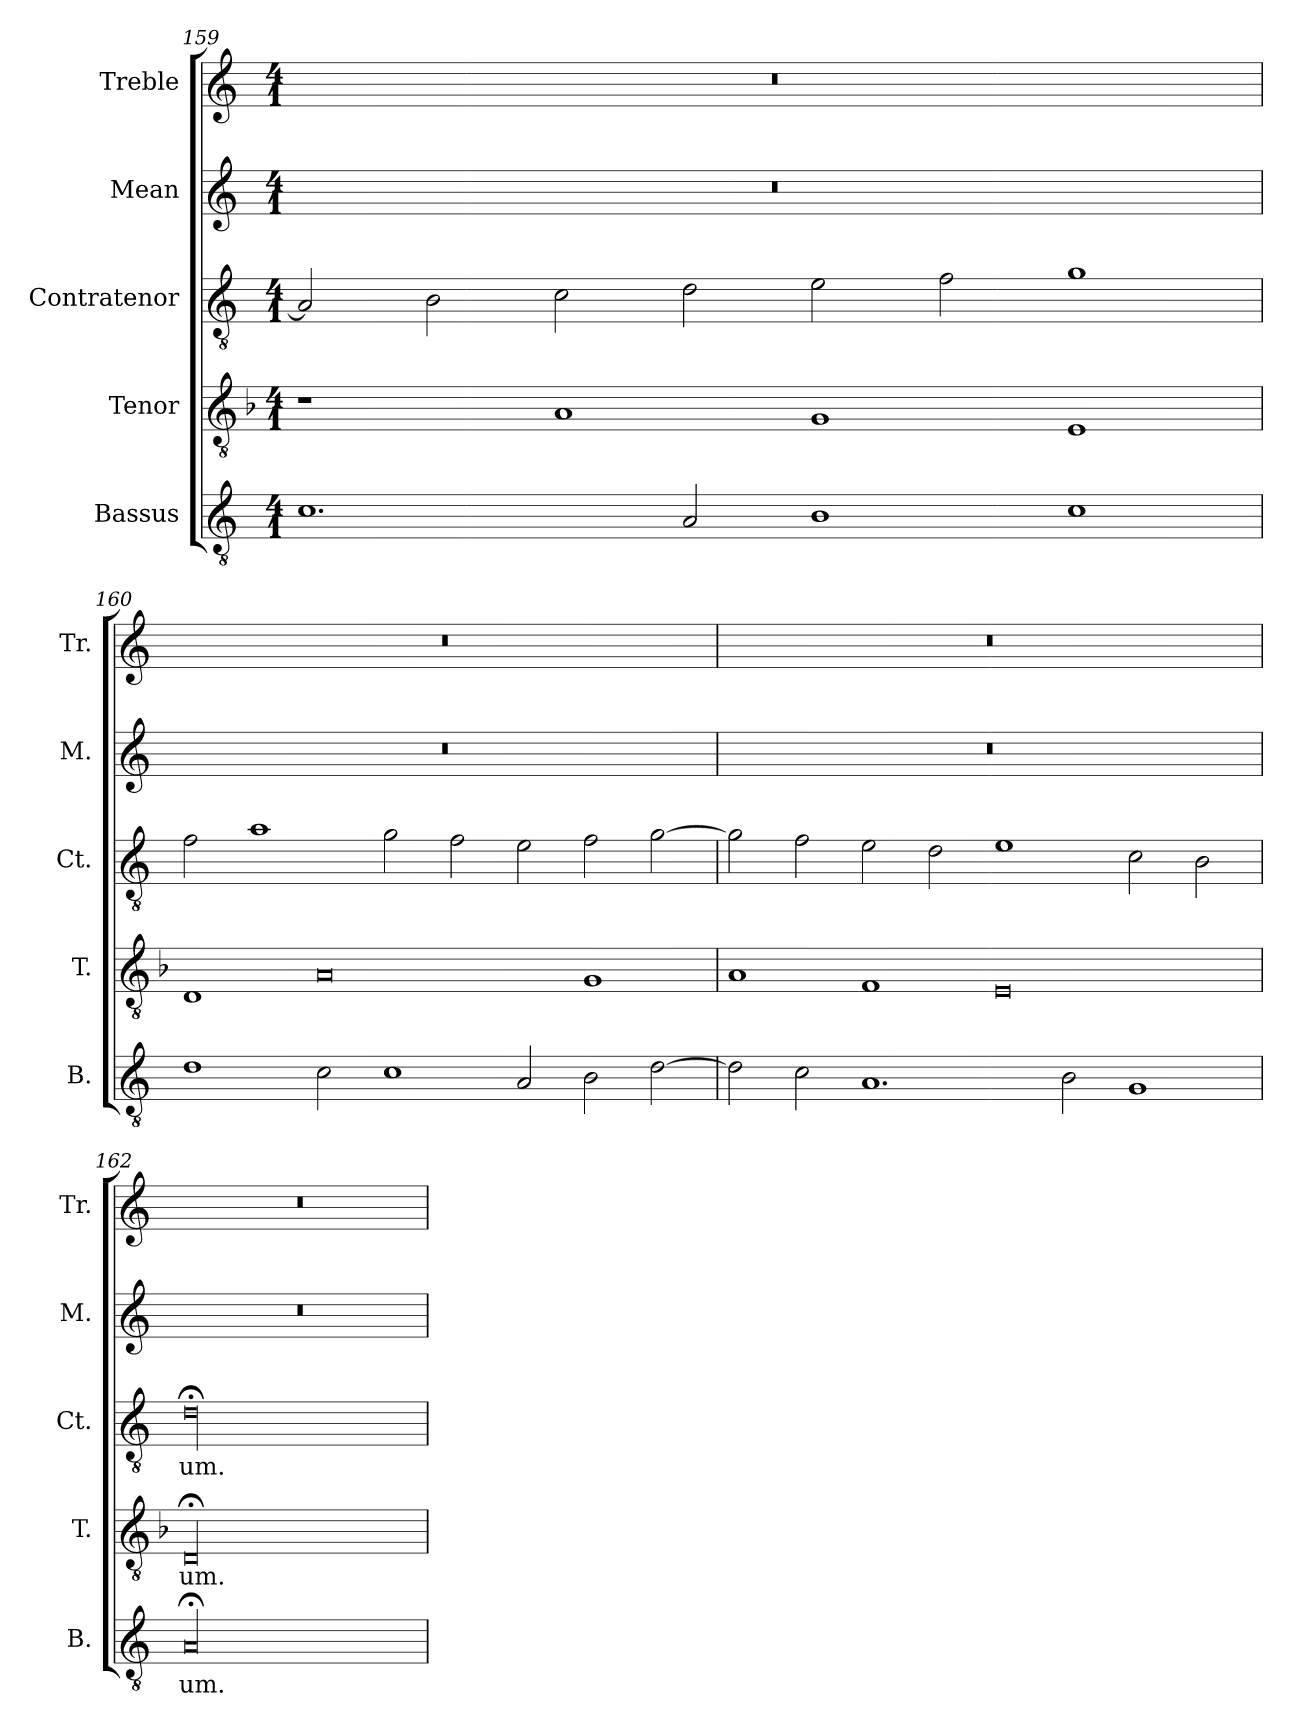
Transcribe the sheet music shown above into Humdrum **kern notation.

**kern	**text	**kern	**text	**kern	**text	**kern	**kern
*part5	*part5	*part4	*part4	*part3	*part3	*part2	*part1
*staff5	*staff5	*staff4	*staff4	*staff3	*staff3	*staff2	*staff1
*I"Bassus	*	*I"Tenor	*	*I"Contratenor	*	*I"Mean	*I"Treble
*I'B.	*	*I'T.	*	*I'Ct.	*	*I'M.	*I'Tr.
!!LO:PB:g=z
*clefGv2	*	*clefGv2	*	*clefGv2	*	*clefG2	*clefG2
*ITrd7c12	*	*ITrd7c12	*	*ITrd7c12	*	*	*
*k[]	*	*k[b-]	*	*k[]	*	*k[]	*k[]
*	*	*F:	*	*	*	*C:	*C:
*M4/1	*	*M4/1	*	*M4/1	*	*M4/1	*M4/1
=159	=159	=159	=159	=159	=159	=159	=159
!	!	!	!	!	!	!LO:N:vis=1	!LO:N:vis=1
1.Ci	.	1r	.	2AAi/]	.	00r	00r
.	.	.	.	2BBi\	.	.	.
.	.	1AAi	.	2Ci\	.	.	.
2AAi/	.	.	.	2Di\	.	.	.
1BBi	.	1GGi	.	2Ei\	.	.	.
.	.	.	.	2Fi\	.	.	.
1Ci	.	1EEi	.	1Gi	.	.	.
=160`	=160`	=160`	=160`	=160`	=160`	=160`	=160`
!	!	!	!	!	!	!LO:N:vis=1	!LO:N:vis=1
1Di	.	1DDi	.	2Fi\	.	00r	00r
.	.	.	.	1Ai	.	.	.
2Ci\	.	0AAi	.	.	.	.	.
1Ci	.	.	.	2Gi\	.	.	.
.	.	.	.	2Fi\	.	.	.
2AAi/	.	.	.	2Ei\	.	.	.
2BBi\	.	1GGi	.	2Fi\	.	.	.
[>2Di\	.	.	.	[>2Gi\	.	.	.
!!LO:LB:g=z
=161`	=161`	=161`	=161`	=161`	=161`	=161`	=161`
!	!	!	!	!	!	!LO:N:vis=1	!LO:N:vis=1
2Di\]	.	1AAi	.	2Gi\]	.	00r	00r
2Ci\	.	.	.	2Fi\	.	.	.
1.AAi	.	1FFi	.	2Ei\	.	.	.
.	.	.	.	2Di\	.	.	.
.	.	0EEi	.	1Ei	.	.	.
2BBi\	.	.	.	.	.	.	.
1GGi	.	.	.	2Ci\	.	.	.
.	.	.	.	2BBi\	.	.	.
=162`	=162`	=162`	=162`	=162`	=162`	=162`	=162`
!	!LO:LY:b:color=#000000	!	!	!	!	!	!
!	!	!	!LO:LY:b:color=#000000	!	!	!	!
!	!	!	!	!	!LO:LY:b:color=#000000	!LO:N:vis=1	!LO:N:vis=1
00AA;i	-um.	00DD;i	-um.	00D;i	-um.	00r	00r
=	=	=	=	=	=	=	=
*-	*-	*-	*-	*-	*-	*-	*-
